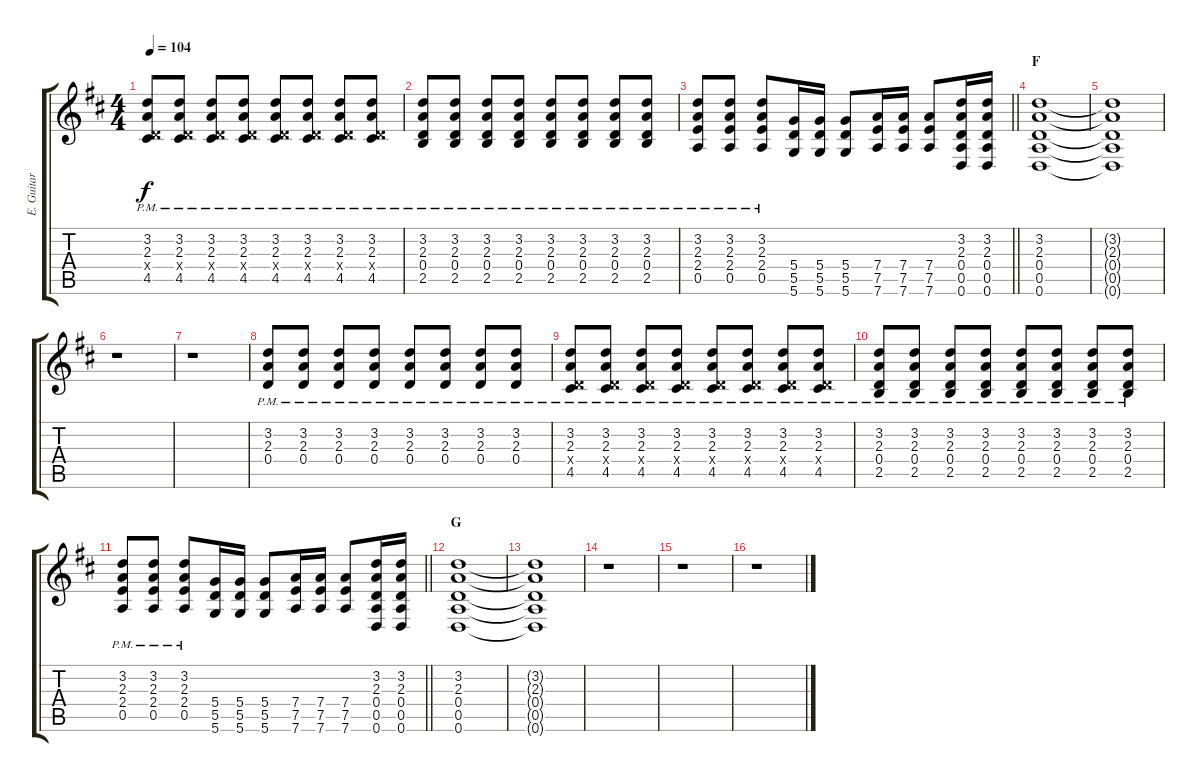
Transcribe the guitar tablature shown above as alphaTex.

\track ("E. Guitar I" "E. Guitar ") {instrument overdrivenguitar}
\staff {score tabs}
\tuning (E4 B3 G3 D3 A2 D2) {hide}
\ts (4 4)
\tempo 104
\clef g2
\ks d
(3.2{pm} 2.3{pm} 0.4{x} 4.5{pm}).8{dy f} (3.2{pm} 2.3{pm} 0.4{x} 4.5{pm}).8 (3.2{pm} 2.3{pm} 0.4{x} 4.5{pm}).8 (3.2{pm} 2.3{pm} 0.4{x} 4.5{pm}).8 (3.2{pm} 2.3{pm} 0.4{x} 4.5{pm}).8 (3.2{pm} 2.3{pm} 0.4{x} 4.5{pm}).8 (3.2{pm} 2.3{pm} 0.4{x} 4.5{pm}).8 (3.2{pm} 2.3{pm} 0.4{x} 4.5{pm}).8 |
(3.2{pm} 2.3{pm} 0.4{pm} 2.5{pm}).8 (3.2{pm} 2.3{pm} 0.4{pm} 2.5{pm}).8 (3.2{pm} 2.3{pm} 0.4{pm} 2.5{pm}).8 (3.2{pm} 2.3{pm} 0.4{pm} 2.5{pm}).8 (3.2{pm} 2.3{pm} 0.4{pm} 2.5{pm}).8 (3.2{pm} 2.3{pm} 0.4{pm} 2.5{pm}).8 (3.2{pm} 2.3{pm} 0.4{pm} 2.5{pm}).8 (3.2{pm} 2.3{pm} 0.4{pm} 2.5{pm}).8 |
\barLineRight lightlight
(3.2{pm} 2.3{pm} 2.4{pm} 0.5{pm}).8 (3.2{pm} 2.3{pm} 2.4{pm} 0.5{pm}).8 (3.2{pm} 2.3{pm} 2.4{pm} 0.5{pm}).8 (5.4 5.5 5.6).16 (5.4 5.5 5.6).16 (5.4 5.5 5.6).8 (7.4 7.5 7.6).16 (7.4 7.5 7.6).16 (7.4 7.5 7.6).8 (3.2 2.3 0.4 0.5 0.6).16 (3.2 2.3 0.4 0.5 0.6).16 |
\section ("" "F")
(3.2 2.3 0.4 0.5 0.6).1 |
(3.2{t} 2.3{t} 0.4{t} 0.5{t} 0.6{t}).1{volume 0} |
r.1{volume 13} |
r.1 |
(3.2{pm} 2.3{pm} 0.4{pm}).8 (3.2{pm} 2.3{pm} 0.4{pm}).8 (3.2{pm} 2.3{pm} 0.4{pm}).8 (3.2{pm} 2.3{pm} 0.4{pm}).8 (3.2{pm} 2.3{pm} 0.4{pm}).8 (3.2{pm} 2.3{pm} 0.4{pm}).8 (3.2{pm} 2.3{pm} 0.4{pm}).8 (3.2{pm} 2.3{pm} 0.4{pm}).8 |
(3.2{pm} 2.3{pm} 0.4{x} 4.5{pm}).8 (3.2{pm} 2.3{pm} 0.4{x} 4.5{pm}).8 (3.2{pm} 2.3{pm} 0.4{x} 4.5{pm}).8 (3.2{pm} 2.3{pm} 0.4{x} 4.5{pm}).8 (3.2{pm} 2.3{pm} 0.4{x} 4.5{pm}).8 (3.2{pm} 2.3{pm} 0.4{x} 4.5{pm}).8 (3.2{pm} 2.3{pm} 0.4{x} 4.5{pm}).8 (3.2{pm} 2.3{pm} 0.4{x} 4.5{pm}).8 |
(3.2{pm} 2.3{pm} 0.4{pm} 2.5{pm}).8 (3.2{pm} 2.3{pm} 0.4{pm} 2.5{pm}).8 (3.2{pm} 2.3{pm} 0.4{pm} 2.5{pm}).8 (3.2{pm} 2.3{pm} 0.4{pm} 2.5{pm}).8 (3.2{pm} 2.3{pm} 0.4{pm} 2.5{pm}).8 (3.2{pm} 2.3{pm} 0.4{pm} 2.5{pm}).8 (3.2{pm} 2.3{pm} 0.4{pm} 2.5{pm}).8 (3.2{pm} 2.3{pm} 0.4{pm} 2.5{pm}).8 |
\barLineRight lightlight
(3.2{pm} 2.3{pm} 2.4{pm} 0.5{pm}).8 (3.2{pm} 2.3{pm} 2.4{pm} 0.5{pm}).8 (3.2{pm} 2.3{pm} 2.4{pm} 0.5{pm}).8 (5.4 5.5 5.6).16 (5.4 5.5 5.6).16 (5.4 5.5 5.6).8 (7.4 7.5 7.6).16 (7.4 7.5 7.6).16 (7.4 7.5 7.6).8 (3.2 2.3 0.4 0.5 0.6).16 (3.2 2.3 0.4 0.5 0.6).16 |
\section ("" "G")
(3.2 2.3 0.4 0.5 0.6).1 |
(3.2{t} 2.3{t} 0.4{t} 0.5{t} 0.6{t}).1{volume 0} |
r.1{volume 13} |
r.1 |
r.1
